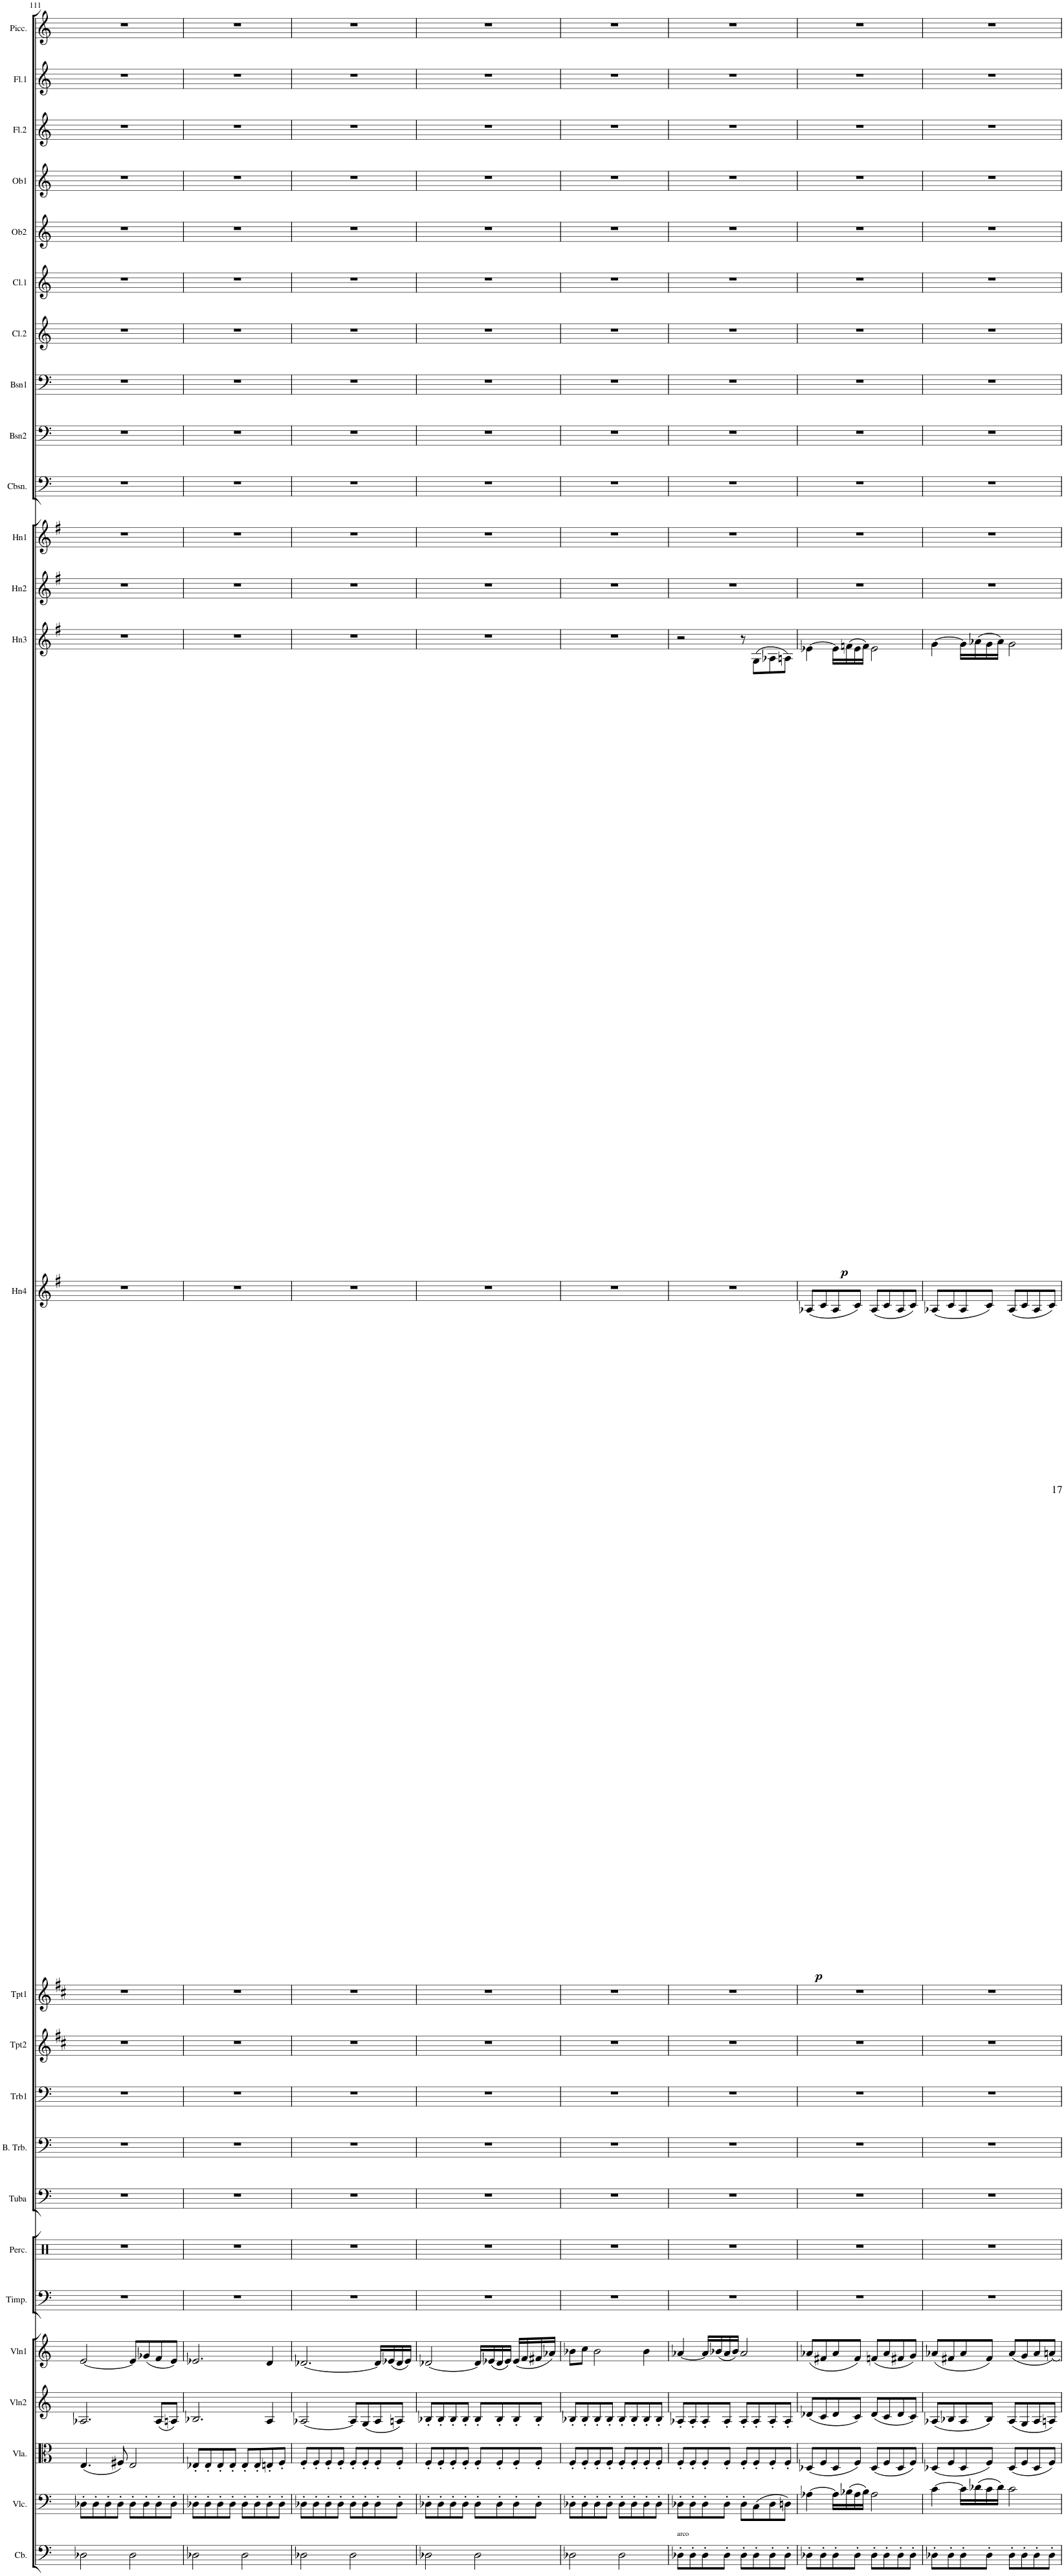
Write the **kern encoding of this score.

**kern	**kern	**kern	**kern	**kern	**kern	**kern	**kern	**kern	**kern	**kern	**kern	**kern	**dynam	**kern	**dynam	**kern	**kern	**kern	**kern	**kern	**kern	**kern	**kern	**kern	**kern	**kern	**kern
*part26	*part25	*part24	*part23	*part22	*part21	*part20	*part19	*part18	*part17	*part16	*part15	*part14	*part14	*part13	*part13	*part12	*part11	*part10	*part9	*part8	*part7	*part6	*part5	*part4	*part3	*part2	*part1
*staff26	*staff25	*staff24	*staff23	*staff22	*staff21	*staff20	*staff19	*staff18	*staff17	*staff16	*staff15	*staff14	*staff14	*staff13	*staff13	*staff12	*staff11	*staff10	*staff9	*staff8	*staff7	*staff6	*staff5	*staff4	*staff3	*staff2	*staff1
*I"Contrabass	*I"Violoncello	*I"Viola	*I"Violin 2	*I"Violin 1	*I"Timpani	*I"Percussion	*I"Tuba	*I"Bass Trombone	*I"Trombone 1	*I"Trumpet 2	*I"Trumpet 1	*I"Horn 4	*	*I"Horn 3	*	*I"Horn 2	*I"Horn 1	*I"Contrabassoon	*I"Bassoon 2	*I"Bassoon 1	*I"Clarinet 2	*I"Clarinet 1	*I"Oboe 2	*I"Oboe 1	*I"Flute 2	*I"Flute 1	*I"Piccolo
*I'Cb.	*I'Vlc.	*I'Vla.	*I'Vln2	*I'Vln1	*I'Timp.	*I'Perc.	*I'Tuba	*I'B. Trb.	*I'Trb1	*I'Tpt2	*I'Tpt1	*I'Hn4	*	*I'Hn3	*	*I'Hn2	*I'Hn1	*I'Cbsn.	*I'Bsn2	*I'Bsn1	*I'Cl.2	*I'Cl.1	*I'Ob2	*I'Ob1	*I'Fl.2	*I'Fl.1	*I'Picc.
!!LO:PB:g=z
*clefF4	*clefF4	*clefC3	*clefG2	*clefG2	*clefF4	*clefX	*clefF4	*clefF4	*clefF4	*clefG2	*clefG2	*clefG2	*	*clefG2	*	*clefG2	*clefG2	*clefF4	*clefF4	*clefF4	*clefG2	*clefG2	*clefG2	*clefG2	*clefG2	*clefG2	*clefG2
*Trd7c12	*	*	*	*	*	*	*	*	*	*Trd1c2	*Trd1c2	*Trd4c7	*	*Trd4c7	*	*Trd4c7	*Trd4c7	*Trd7c12	*	*	*Trd1c2	*Trd1c2	*	*	*	*	*Trd-7c-12
*k[]	*k[]	*k[]	*k[]	*k[]	*k[]	*k[]	*k[]	*k[]	*k[]	*k[f#c#]	*k[f#c#]	*k[f#]	*	*k[f#]	*	*k[f#]	*k[f#]	*k[]	*k[]	*k[]	*k[]	*k[]	*k[]	*k[]	*k[]	*k[]	*k[]
*M4/4	*M4/4	*M4/4	*M4/4	*M4/4	*M4/4	*M4/4	*M4/4	*M4/4	*M4/4	*M4/4	*M4/4	*M4/4	*	*M4/4	*	*M4/4	*M4/4	*M4/4	*M4/4	*M4/4	*M4/4	*M4/4	*M4/4	*M4/4	*M4/4	*M4/4	*M4/4
*met(c)	*met(c)	*met(c)	*met(c)	*met(c)	*met(c)	*met(c)	*met(c)	*met(c)	*met(c)	*met(c)	*met(c)	*met(c)	*	*met(c)	*	*met(c)	*met(c)	*met(c)	*met(c)	*met(c)	*met(c)	*met(c)	*met(c)	*met(c)	*met(c)	*met(c)	*met(c)
=111	=111	=111	=111	=111	=111	=111	=111	=111	=111	=111	=111	=111	=111	=111	=111	=111	=111	=111	=111	=111	=111	=111	=111	=111	=111	=111	=111
2D-X\	8D-X'\L	(4.E/	2.A-X/	[2e/	1r	1r	1r	1r	1r	1r	1r	1r	.	1r	.	1r	1r	1r	1r	1r	1r	1r	1r	1r	1r	1r	1r
.	8D-'\	.	.	.	.	.	.	.	.	.	.	.	.	.	.	.	.	.	.	.	.	.	.	.	.	.	.
.	8D-'\	.	.	.	.	.	.	.	.	.	.	.	.	.	.	.	.	.	.	.	.	.	.	.	.	.	.
.	8D-'\J	8F#X/)	.	.	.	.	.	.	.	.	.	.	.	.	.	.	.	.	.	.	.	.	.	.	.	.	.
2D-\	8D-'\L	2E/	.	8e/L]	.	.	.	.	.	.	.	.	.	.	.	.	.	.	.	.	.	.	.	.	.	.	.
.	8D-'\	.	.	(8g-X/	.	.	.	.	.	.	.	.	.	.	.	.	.	.	.	.	.	.	.	.	.	.	.
.	8D-'\	.	(8A-/L	8f/	.	.	.	.	.	.	.	.	.	.	.	.	.	.	.	.	.	.	.	.	.	.	.
.	8D-'\J	.	8An/J)	8e/J)	.	.	.	.	.	.	.	.	.	.	.	.	.	.	.	.	.	.	.	.	.	.	.
=112	=112	=112	=112	=112	=112	=112	=112	=112	=112	=112	=112	=112	=112	=112	=112	=112	=112	=112	=112	=112	=112	=112	=112	=112	=112	=112	=112
2D-X\	8D-X'\L	8E-X'/L	2.B-X/	2.e-X/	1r	1r	1r	1r	1r	1r	1r	1r	.	1r	.	1r	1r	1r	1r	1r	1r	1r	1r	1r	1r	1r	1r
.	8D-'\	8E-'/	.	.	.	.	.	.	.	.	.	.	.	.	.	.	.	.	.	.	.	.	.	.	.	.	.
.	8D-'\	8E-'/	.	.	.	.	.	.	.	.	.	.	.	.	.	.	.	.	.	.	.	.	.	.	.	.	.
.	8D-'\J	8E-'/J	.	.	.	.	.	.	.	.	.	.	.	.	.	.	.	.	.	.	.	.	.	.	.	.	.
2D-\	8D-'\L	8E-'/L	.	.	.	.	.	.	.	.	.	.	.	.	.	.	.	.	.	.	.	.	.	.	.	.	.
.	8D-'\	8E-'/	.	.	.	.	.	.	.	.	.	.	.	.	.	.	.	.	.	.	.	.	.	.	.	.	.
.	8D-'\	8En'/	4A/	4d/	.	.	.	.	.	.	.	.	.	.	.	.	.	.	.	.	.	.	.	.	.	.	.
.	8D-'\J	8F'/J	.	.	.	.	.	.	.	.	.	.	.	.	.	.	.	.	.	.	.	.	.	.	.	.	.
=113	=113	=113	=113	=113	=113	=113	=113	=113	=113	=113	=113	=113	=113	=113	=113	=113	=113	=113	=113	=113	=113	=113	=113	=113	=113	=113	=113
2D-X\	8D-X'\L	8F'/L	[2A-X/	[2.d-X/	1r	1r	1r	1r	1r	1r	1r	1r	.	1r	.	1r	1r	1r	1r	1r	1r	1r	1r	1r	1r	1r	1r
.	8D-'\	8F'/	.	.	.	.	.	.	.	.	.	.	.	.	.	.	.	.	.	.	.	.	.	.	.	.	.
.	8D-'\	8F'/	.	.	.	.	.	.	.	.	.	.	.	.	.	.	.	.	.	.	.	.	.	.	.	.	.
.	8D-'\J	8F'/J	.	.	.	.	.	.	.	.	.	.	.	.	.	.	.	.	.	.	.	.	.	.	.	.	.
2D-\	8D-'\L	8F'/L	8A-/L]	.	.	.	.	.	.	.	.	.	.	.	.	.	.	.	.	.	.	.	.	.	.	.	.
.	8D-'\	8F'/	(8G/	.	.	.	.	.	.	.	.	.	.	.	.	.	.	.	.	.	.	.	.	.	.	.	.
.	8D-'\	8F'/	8A-/	16d-/LL]	.	.	.	.	.	.	.	.	.	.	.	.	.	.	.	.	.	.	.	.	.	.	.
.	.	.	.	(16e-X/	.	.	.	.	.	.	.	.	.	.	.	.	.	.	.	.	.	.	.	.	.	.	.
.	8D-'\J	8F'/J	8An/J)	16d-/	.	.	.	.	.	.	.	.	.	.	.	.	.	.	.	.	.	.	.	.	.	.	.
.	.	.	.	16e-/JJ)	.	.	.	.	.	.	.	.	.	.	.	.	.	.	.	.	.	.	.	.	.	.	.
=114	=114	=114	=114	=114	=114	=114	=114	=114	=114	=114	=114	=114	=114	=114	=114	=114	=114	=114	=114	=114	=114	=114	=114	=114	=114	=114	=114
2D-X\	8D-X'\L	8F'/L	8B-X'/L	[2d-X/	1r	1r	1r	1r	1r	1r	1r	1r	.	1r	.	1r	1r	1r	1r	1r	1r	1r	1r	1r	1r	1r	1r
.	8D-'\	8F'/	8B-'/	.	.	.	.	.	.	.	.	.	.	.	.	.	.	.	.	.	.	.	.	.	.	.	.
.	8D-'\	8F'/	8B-'/	.	.	.	.	.	.	.	.	.	.	.	.	.	.	.	.	.	.	.	.	.	.	.	.
.	8D-'\J	8F'/J	8B-'/J	.	.	.	.	.	.	.	.	.	.	.	.	.	.	.	.	.	.	.	.	.	.	.	.
2D-\	8D-'\L	8F'/L	8B-'/L	16d-/LL]	.	.	.	.	.	.	.	.	.	.	.	.	.	.	.	.	.	.	.	.	.	.	.
.	.	.	.	(16e-X/	.	.	.	.	.	.	.	.	.	.	.	.	.	.	.	.	.	.	.	.	.	.	.
.	8D-'\	8F'/	8B-'/	16d-/	.	.	.	.	.	.	.	.	.	.	.	.	.	.	.	.	.	.	.	.	.	.	.
.	.	.	.	16e-/JJ)	.	.	.	.	.	.	.	.	.	.	.	.	.	.	.	.	.	.	.	.	.	.	.
.	8D-'\	8F'/	8B-'/	(16e-/LL	.	.	.	.	.	.	.	.	.	.	.	.	.	.	.	.	.	.	.	.	.	.	.
.	.	.	.	16f/	.	.	.	.	.	.	.	.	.	.	.	.	.	.	.	.	.	.	.	.	.	.	.
.	8D-'\J	8F'/J	8B-'/J	16f#X/	.	.	.	.	.	.	.	.	.	.	.	.	.	.	.	.	.	.	.	.	.	.	.
.	.	.	.	16a-X/JJ)	.	.	.	.	.	.	.	.	.	.	.	.	.	.	.	.	.	.	.	.	.	.	.
=115	=115	=115	=115	=115	=115	=115	=115	=115	=115	=115	=115	=115	=115	=115	=115	=115	=115	=115	=115	=115	=115	=115	=115	=115	=115	=115	=115
2D-X\	8D-X'\L	8F'/L	8B-X'/L	8b-X\L	1r	1r	1r	1r	1r	1r	1r	1r	.	1r	.	1r	1r	1r	1r	1r	1r	1r	1r	1r	1r	1r	1r
.	8D-'\	8F'/	8B-'/	8cc\J	.	.	.	.	.	.	.	.	.	.	.	.	.	.	.	.	.	.	.	.	.	.	.
.	8D-'\	8F'/	8B-'/	2b-\	.	.	.	.	.	.	.	.	.	.	.	.	.	.	.	.	.	.	.	.	.	.	.
.	8D-'\J	8F'/J	8B-'/J	.	.	.	.	.	.	.	.	.	.	.	.	.	.	.	.	.	.	.	.	.	.	.	.
2D-\	8D-'\L	8F'/L	8B-'/L	.	.	.	.	.	.	.	.	.	.	.	.	.	.	.	.	.	.	.	.	.	.	.	.
.	8D-'\	8F'/	8B-'/	.	.	.	.	.	.	.	.	.	.	.	.	.	.	.	.	.	.	.	.	.	.	.	.
.	8D-'\	8F'/	8B-'/	4b-\	.	.	.	.	.	.	.	.	.	.	.	.	.	.	.	.	.	.	.	.	.	.	.
.	8D-'\J	8F'/J	8B-'/J	.	.	.	.	.	.	.	.	.	.	.	.	.	.	.	.	.	.	.	.	.	.	.	.
=116	=116	=116	=116	=116	=116	=116	=116	=116	=116	=116	=116	=116	=116	=116	=116	=116	=116	=116	=116	=116	=116	=116	=116	=116	=116	=116	=116
!LO:TX:a:t=arco	!	!	!	!	!	!	!	!	!	!	!	!	!	!	!	!	!	!	!	!	!	!	!	!	!	!	!
8D-X'\L	8D-X'\L	8F'/L	8A-X'/L	[4a-X/	1r	1r	1r	1r	1r	1r	1r	1r	.	2r	.	1r	1r	1r	1r	1r	1r	1r	1r	1r	1r	1r	1r
8D-'\	8D-'\	8F'/	8A-'/	.	.	.	.	.	.	.	.	.	.	.	.	.	.	.	.	.	.	.	.	.	.	.	.
8D-'\	8D-'\	8F'/	8A-'/	16a-/LL]	.	.	.	.	.	.	.	.	.	.	.	.	.	.	.	.	.	.	.	.	.	.	.
.	.	.	.	(16b-X/	.	.	.	.	.	.	.	.	.	.	.	.	.	.	.	.	.	.	.	.	.	.	.
8D-'\J	8D-'\J	8F'/J	8A-'/J	16a-/	.	.	.	.	.	.	.	.	.	.	.	.	.	.	.	.	.	.	.	.	.	.	.
.	.	.	.	16b-/JJ)	.	.	.	.	.	.	.	.	.	.	.	.	.	.	.	.	.	.	.	.	.	.	.
8D-'\L	8D-'\L	8F'/L	8A-'/L	2a-/	.	.	.	.	.	.	.	.	.	8r	.	.	.	.	.	.	.	.	.	.	.	.	.
!	!	!	!	!	!	!	!	!	!	!	!	!	!	!	!LO:DY:b	!	!	!	!	!	!	!	!	!	!	!	!
8D-'\	(8C\	8F'/	8A-'/	.	.	.	.	.	.	.	.	.	.	(8G\L	p	.	.	.	.	.	.	.	.	.	.	.	.
8D-'\	8D-\	8F'/	8A-'/	.	.	.	.	.	.	.	.	.	.	8A-X\	.	.	.	.	.	.	.	.	.	.	.	.	.
8D-'\J	8Dn\J)	8F'/J	8A-'/J	.	.	.	.	.	.	.	.	.	.	8An\J)	.	.	.	.	.	.	.	.	.	.	.	.	.
=117	=117	=117	=117	=117	=117	=117	=117	=117	=117	=117	=117	=117	=117	=117	=117	=117	=117	=117	=117	=117	=117	=117	=117	=117	=117	=117	=117
!	!	!	!	!	!	!	!	!	!	!	!	!	!LO:DY:b	!	!	!	!	!	!	!	!	!	!	!	!	!	!
8D-X'\L	[4A-X\	(8D-X/L	(8d-X/L	(8a-X/L	1r	1r	1r	1r	1r	1r	1r	(8A-X/L	p	[4e-X\	.	1r	1r	1r	1r	1r	1r	1r	1r	1r	1r	1r	1r
8D-'\	.	8F/	8c/	8f#X/	.	.	.	.	.	.	.	8c/	.	.	.	.	.	.	.	.	.	.	.	.	.	.	.
8D-'\	16A-\LL]	8D-/	8d-/	8a-/	.	.	.	.	.	.	.	8A-/	.	16e-\LL]	.	.	.	.	.	.	.	.	.	.	.	.	.
.	(16B-X\	.	.	.	.	.	.	.	.	.	.	.	.	(16fn\	.	.	.	.	.	.	.	.	.	.	.	.	.
8D-'\J	16A-\	8F/J)	8c/J)	8f#/J)	.	.	.	.	.	.	.	8c/J)	.	16e-\	.	.	.	.	.	.	.	.	.	.	.	.	.
.	16B-\JJ)	.	.	.	.	.	.	.	.	.	.	.	.	16f\JJ)	.	.	.	.	.	.	.	.	.	.	.	.	.
8D-'\L	2A-\	(8D-/L	(8d-/L	(8fn/L	.	.	.	.	.	.	.	(8A-/L	.	2e-\	.	.	.	.	.	.	.	.	.	.	.	.	.
8D-'\	.	8F/	8c/	8a-/	.	.	.	.	.	.	.	8c/	.	.	.	.	.	.	.	.	.	.	.	.	.	.	.
8D-'\	.	8D-/	8d-/	8f#X/	.	.	.	.	.	.	.	8A-/	.	.	.	.	.	.	.	.	.	.	.	.	.	.	.
8D-'\J	.	8F/J)	8c/J)	8g/J)	.	.	.	.	.	.	.	8c/J)	.	.	.	.	.	.	.	.	.	.	.	.	.	.	.
=118	=118	=118	=118	=118	=118	=118	=118	=118	=118	=118	=118	=118	=118	=118	=118	=118	=118	=118	=118	=118	=118	=118	=118	=118	=118	=118	=118
8D-X'\L	[4c\	(8D-X/L	(8A-X/L	(8a-X/L	1r	1r	1r	1r	1r	1r	1r	(8A-X/L	.	[4g\	.	1r	1r	1r	1r	1r	1r	1r	1r	1r	1r	1r	1r
8D-'\	.	8F/	8B-X/	8f#X/	.	.	.	.	.	.	.	8c/	.	.	.	.	.	.	.	.	.	.	.	.	.	.	.
8D-'\	16c\LL]	8D-/	8A-/	8a-/	.	.	.	.	.	.	.	8A-/	.	16g\LL]	.	.	.	.	.	.	.	.	.	.	.	.	.
.	(16d-X\	.	.	.	.	.	.	.	.	.	.	.	.	(16a-X\	.	.	.	.	.	.	.	.	.	.	.	.	.
8D-'\J	16c\	8F/J)	8B-/J)	8f#/J)	.	.	.	.	.	.	.	8c/J)	.	16g\	.	.	.	.	.	.	.	.	.	.	.	.	.
.	16d-\JJ)	.	.	.	.	.	.	.	.	.	.	.	.	16a-\JJ)	.	.	.	.	.	.	.	.	.	.	.	.	.
8D-'\L	2c\	(8D-/L	(8A-/L	(8a-/L	.	.	.	.	.	.	.	(8A-/L	.	2g\	.	.	.	.	.	.	.	.	.	.	.	.	.
8D-'\	.	8F/	8G/	8g/	.	.	.	.	.	.	.	8c/	.	.	.	.	.	.	.	.	.	.	.	.	.	.	.
8D-'\	.	8D-/	8A-/	8a-/	.	.	.	.	.	.	.	8A-/	.	.	.	.	.	.	.	.	.	.	.	.	.	.	.
8D-'\J	.	8F/J)	8An/J)	8an/J)	.	.	.	.	.	.	.	8c/J)	.	.	.	.	.	.	.	.	.	.	.	.	.	.	.
=	=	=	=	=	=	=	=	=	=	=	=	=	=	=	=	=	=	=	=	=	=	=	=	=	=	=	=
*-	*-	*-	*-	*-	*-	*-	*-	*-	*-	*-	*-	*-	*-	*-	*-	*-	*-	*-	*-	*-	*-	*-	*-	*-	*-	*-	*-
